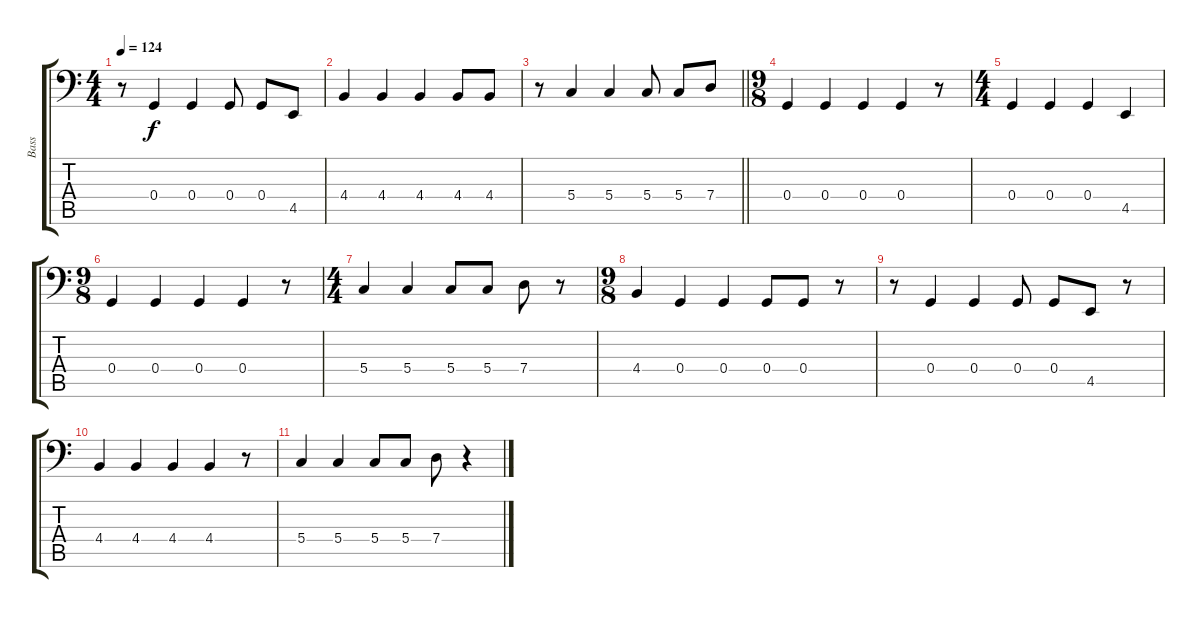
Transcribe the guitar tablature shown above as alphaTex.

\track ("Bass" "Bass") {instrument electricbasspick}
\staff {score tabs}
\tuning (Bb2 F2 C2 G1 C1 A0) {hide}
\ts (4 4)
\tempo 124
\clef f4
\ks c
r.8{dy f} 0.4.4 0.4.4 0.4.8 0.4.8 4.5.8 |
4.4.4 4.4.4 4.4.4 4.4.8 4.4.8 |
\barLineRight lightlight
r.8 5.4.4 5.4.4 5.4.8 5.4.8 7.4.8 |
\ts (9 8)
0.4.4 0.4.4 0.4.4 0.4.4 r.8 |
\ts (4 4)
0.4.4 0.4.4 0.4.4 4.5.4 |
\ts (9 8)
0.4.4 0.4.4 0.4.4 0.4.4 r.8 |
\ts (4 4)
5.4.4 5.4.4 5.4.8 5.4.8 7.4.8 r.8 |
\ts (9 8)
4.4.4 0.4.4 0.4.4 0.4.8 0.4.8 r.8 |
r.8 0.4.4 0.4.4 0.4.8 0.4.8 4.5.8 r.8 |
4.4.4 4.4.4 4.4.4 4.4.4 r.8 |
5.4.4 5.4.4 5.4.8 5.4.8 7.4.8 r.4
